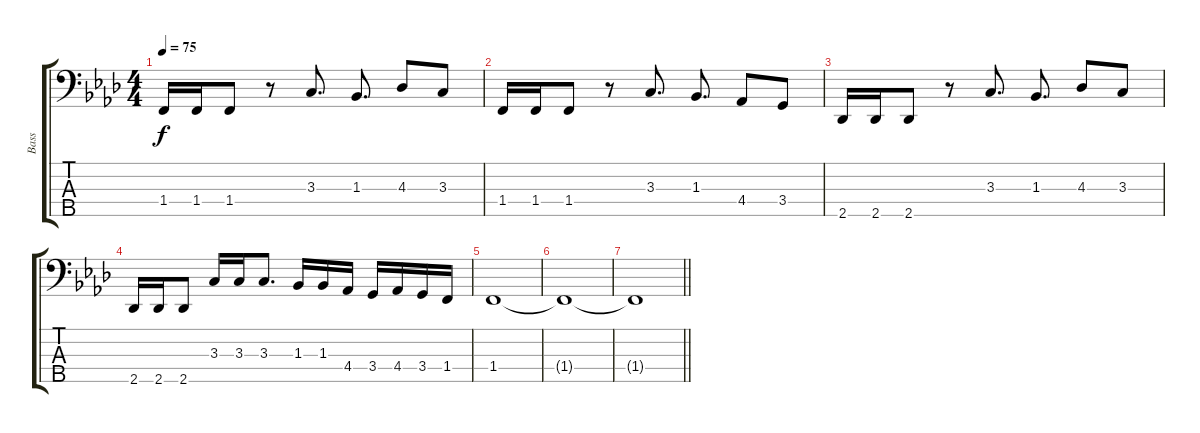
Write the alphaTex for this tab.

\track ("Bass" "Bass") {instrument electricbassfinger}
\staff {score tabs}
\tuning (G2 D2 A1 E1 B0) {hide}
\ts (4 4)
\tempo 75
\clef f4
\ks ab
1.4.16{dy f} 1.4.16 1.4.8 r.8 3.3.8{d} 1.3.8{d} 4.3.8 3.3.8 |
1.4.16 1.4.16 1.4.8 r.8 3.3.8{d} 1.3.8{d} 4.4.8 3.4.8 |
2.5.16 2.5.16 2.5.8 r.8 3.3.8{d} 1.3.8{d} 4.3.8 3.3.8 |
2.5.16 2.5.16 2.5.8 3.3.16 3.3.16 3.3.8{d} 1.3.16 1.3.16 4.4.16 3.4.16 4.4.16 3.4.16 1.4.16 |
1.4.1 |
1.4{t}.1 |
\barLineRight lightlight
1.4{t}.1
